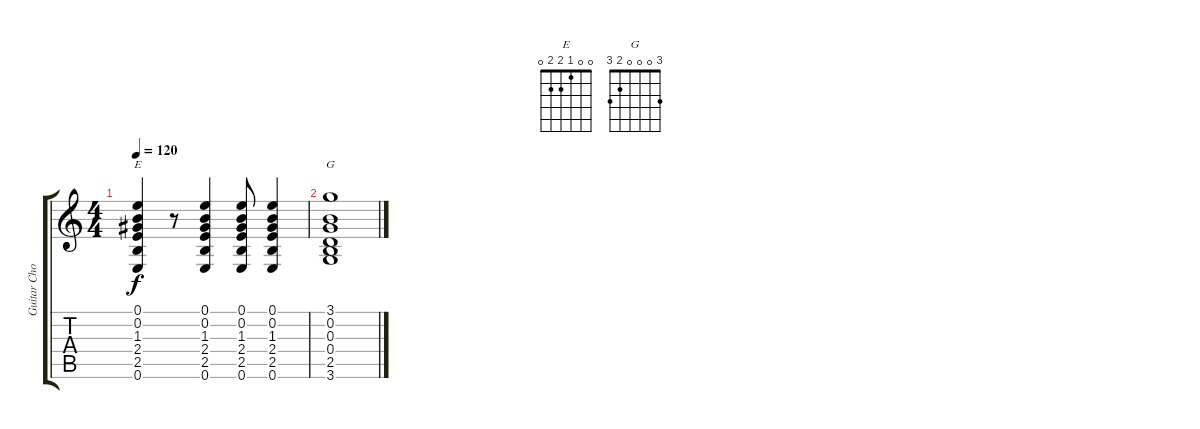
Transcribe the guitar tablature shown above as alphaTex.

\track ("Guitar Chorus" "Guitar Cho") {instrument distortionguitar}
\staff {score tabs}
\tuning (E4 B3 G3 D3 A2 E2) {hide}
\chord ("E" 0 0 1 2 2 0)
\chord ("G" 3 0 0 0 2 3)
\ts (4 4)
\tempo 120
\clef g2
\ks c
(0.1 0.2 1.3 2.4 2.5 0.6).4{ch "E" dy f} r.8 (0.1 0.2 1.3 2.4 2.5 0.6).4 (0.1 0.2 1.3 2.4 2.5 0.6).8 (0.1 0.2 1.3 2.4 2.5 0.6).4 |
(3.1 0.2 0.3 0.4 2.5 3.6).1{ch "G"}
